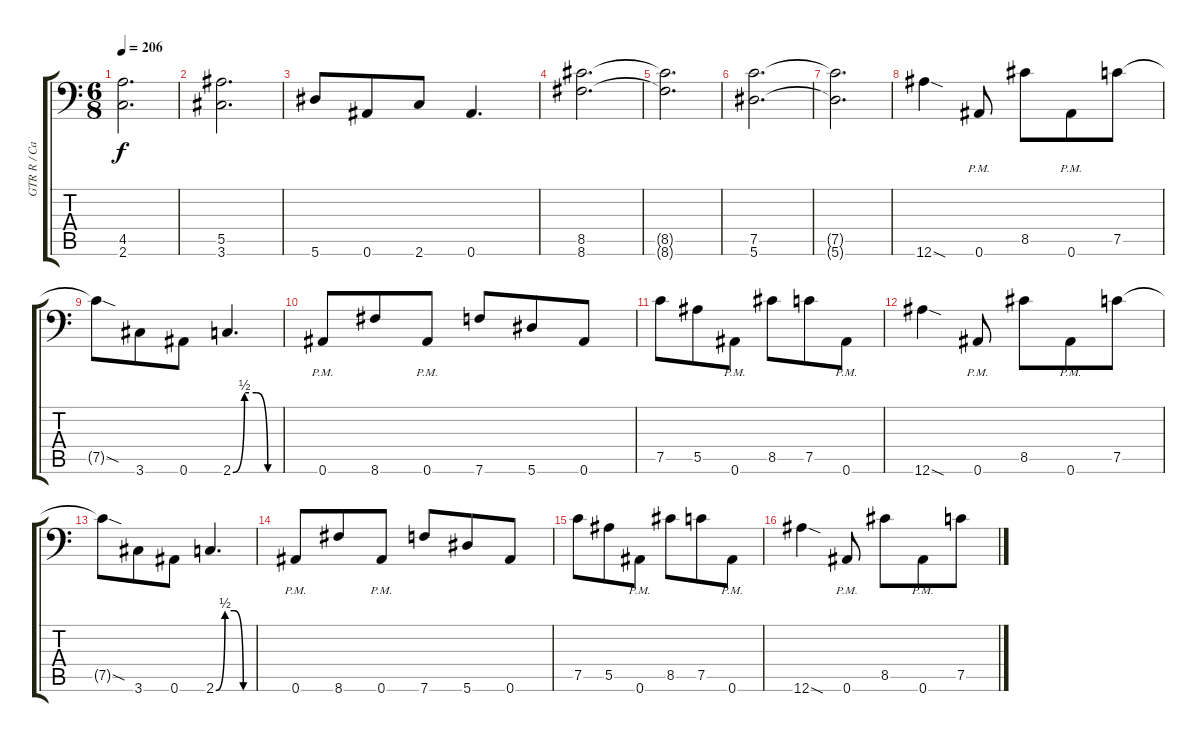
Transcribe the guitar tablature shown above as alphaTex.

\track ("GTR R / Carlos" "GTR R / Ca") {instrument distortionguitar}
\staff {score tabs}
\tuning (C4 G3 Eb3 Bb2 F2 Bb1) {hide}
\ts (6 8)
\tempo 206
\clef f4
\ks c
(4.5 2.6).2{d dy f} |
(5.5 3.6).2{d} |
5.6.8 0.6.8 2.6.8 0.6.4{d} |
(8.5 8.6).2{d} |
(8.5{t} 8.6{t}).2{d} |
(7.5 5.6).2{d} |
(7.5{t} 5.6{t}).2{d} |
12.6{sod}.4 0.6{pm}.8 8.5.8 0.6{pm}.8 7.5.8 |
7.5{sod t}.8 3.6.8 0.6.8 2.6{be (custom 0 0 15 2 30 2 45 0 60 0)}.4{d} |
0.6{pm}.8 8.6.8 0.6{pm}.8 7.6.8 5.6.8 0.6.8 |
7.5.8 5.5.8 0.6{pm}.8 8.5.8 7.5.8 0.6{pm}.8 |
12.6{sod}.4 0.6{pm}.8 8.5.8 0.6{pm}.8 7.5.8 |
7.5{sod t}.8 3.6.8 0.6.8 2.6{be (custom 0 0 15 2 30 2 45 0 60 0)}.4{d} |
0.6{pm}.8 8.6.8 0.6{pm}.8 7.6.8 5.6.8 0.6.8 |
7.5.8 5.5.8 0.6{pm}.8 8.5.8 7.5.8 0.6{pm}.8 |
12.6{sod}.4 0.6{pm}.8 8.5.8 0.6{pm}.8 7.5.8
